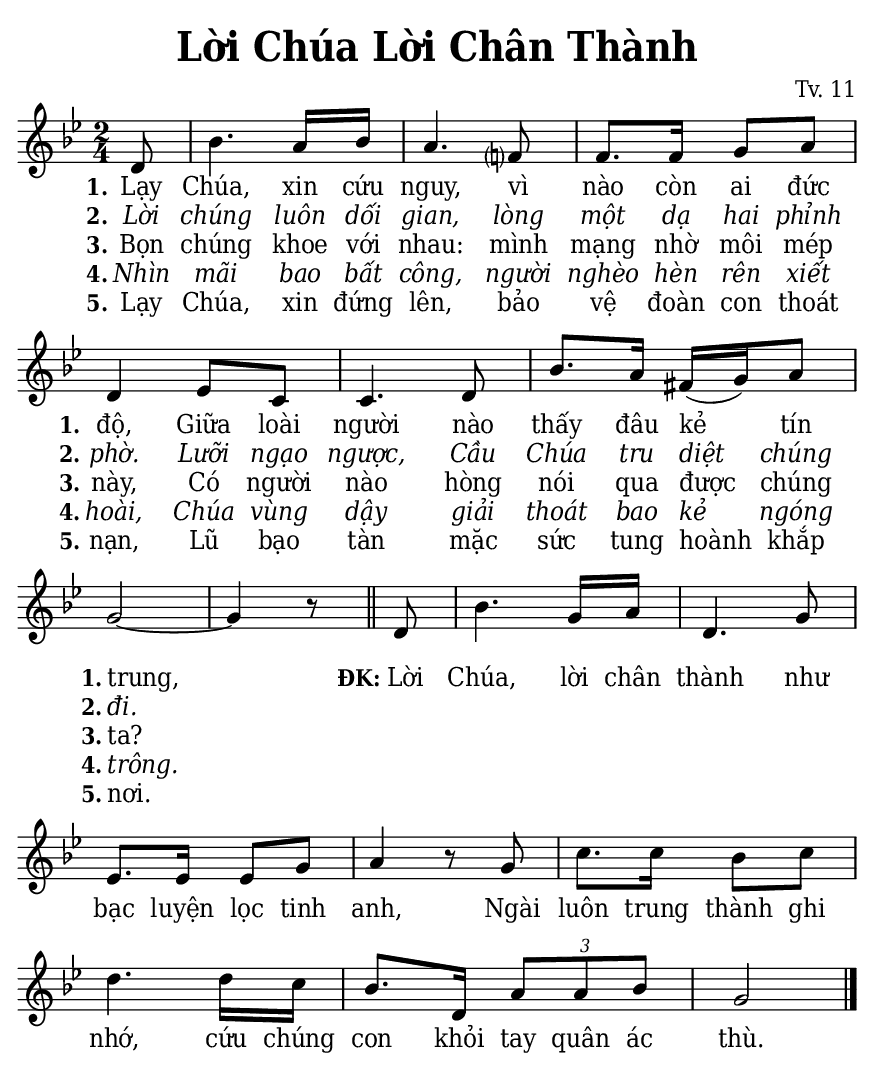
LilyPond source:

% Cài đặt chung\
\version "2.22.1"
\include "english.ly"

\header {
  title = \markup { \fontsize #1 "Lời Chúa Lời Chân Thành" }
  composer = "Tv. 11"
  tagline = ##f
}

% Nhạc phiên khúc
nhacPhienKhucSop = \relative c' {
  \partial 8 d8 |
  bf'4. a16 bf |
  a4. f!?8 |
  f8. f16 g8 a |
  d,4 ef8 c |
  c4. d8 |
  bf'8. a16 fs (g) a8 |
  g2 ~ |
  g4 r8 \bar "||"
  
  <> \tweak extra-offset #'(-5.5 . -2.5) _\markup { \bold "ĐK:" }
  d8 |
  bf'4. g16 a |
  d,4. g8 |
  ef8. ef16 ef8 g |
  a4 r8 g |
  c8. c16 bf8 c |
  d4. d16 c |
  bf8. d,16 \tuplet 3/2 { a'8 a bf } |
  g2 \bar "|."
}

nhacPhienKhucAlto = \relative c' {
  
}

% Lời phiên khúc
loiPhienKhucSop = \lyrics {
  <<
    {
      \set stanza = "1."
      Lạy Chúa, xin cứu nguy,
      vì nào còn ai đức độ,
      Giữa loài người nào thấy đâu kẻ tín trung,
    }
    \new Lyrics {
	    \set associatedVoice = "beSop"
	    \set stanza = "2."
      \override Lyrics.LyricText.font-shape = #'italic
	    Lời chúng luôn dối gian,
	    lòng một dạ hai phỉnh phờ.
	    Lưỡi ngạo ngược,
	    Cầu Chúa tru diệt chúng đi.
    }
    \new Lyrics {
	    \set associatedVoice = "beSop"
	    \set stanza = "3."
	    Bọn chúng khoe với nhau:
	    mình mạng nhờ môi mép này,
	    Có người nào hòng nói qua được chúng ta?
    }
    \new Lyrics {
	    \set associatedVoice = "beSop"
	    \set stanza = "4."
      \override Lyrics.LyricText.font-shape = #'italic
	    Nhìn mãi bao bất công,
	    người nghèo hèn rên xiết hoài,
	    Chúa vùng dậy giải thoát bao kẻ ngóng trông.
    }
    \new Lyrics {
	    \set associatedVoice = "beSop"
	    \set stanza = "5."
	    Lạy Chúa, xin đứng lên,
	    bảo vệ đoàn con thoát nạn,
	    Lũ bạo tàn mặc sức tung hoành khắp nơi.
    }
  >>
  %\set stanza = "ĐK:"
  \set stanza = ""
  Lời Chúa, lời chân thành như bạc luyện lọc tinh anh,
  Ngài luôn trung thành ghi nhớ,
  cứu chúng con khỏi tay quân ác thù.
}

% Dàn trang
\paper {
  #(set-paper-size "a5")
  top-margin = 3\mm
  bottom-margin = 3\mm
  left-margin = 3\mm
  right-margin = 3\mm
  indent = #0
  #(define fonts
	 (make-pango-font-tree "Deja Vu Serif Condensed"
	 		       "Deja Vu Serif Condensed"
			       "Deja Vu Serif Condensed"
			       (/ 20 20)))
  print-page-number = ##f
  system-system-spacing = #'((basic-distance . 0.1) (padding . 2))
}

TongNhip = {
  \key bf \major \time 2/4
  \set Timing.beamExceptions = #'()
  \set Timing.baseMoment = #(ly:make-moment 1/4)
}

% mã nguồn cho những chức năng chưa hỗ trợ trong phiên bản lilypond hiện tại
% cung cấp bởi cộng đồng lilypond khi gửi email đến lilypond-user@gnu.org
% Đổi kích thước nốt cho bè phụ
notBePhu =
#(define-music-function (font-size music) (number? ly:music?)
   (for-some-music
     (lambda (m)
       (if (music-is-of-type? m 'rhythmic-event)
           (begin
             (set! (ly:music-property m 'tweaks)
                   (cons `(font-size . ,font-size)
                         (ly:music-property m 'tweaks)))
             #t)
           #f))
     music)
   music)

% in số phiên khúc trên mỗi dòng
#(define (add-grob-definition grob-name grob-entry)
    (set! all-grob-descriptions
          (cons ((@@ (lily) completize-grob-entry)
                 (cons grob-name grob-entry))
                all-grob-descriptions)))

#(add-grob-definition
   'StanzaNumberSpanner
   `((direction . ,LEFT)
     (font-series . bold)
     (padding . 0.5)
     (side-axis . ,X)
     (stencil . ,ly:text-interface::print)
     (X-offset . ,ly:side-position-interface::x-aligned-side)
     (Y-extent . ,grob::always-Y-extent-from-stencil)
     (meta . ((class . Spanner)
              (interfaces . (font-interface
                             side-position-interface
                             stanza-number-interface
                             text-interface))))))

\layout {
   \context {
     \Global
     \grobdescriptions #all-grob-descriptions
   }
   \context {
     \Score
     \remove Stanza_number_align_engraver
     \consists
       #(lambda (context)
          (let ((texts '())
                (syllables '()))
            (make-engraver
             (acknowledgers
              ((stanza-number-interface engraver grob source-engraver)
                 (set! texts (cons grob texts)))
              ((lyric-syllable-interface engraver grob source-engraver)
                 (set! syllables (cons grob syllables))))
             ((stop-translation-timestep engraver)
                (for-each
                 (lambda (text)
                   (for-each
                    (lambda (syllable)
                      (ly:pointer-group-interface::add-grob text
'side-support-elements syllable))
                    syllables))
                 texts)
                (set! syllables '())))))
   }
   \context {
     \Lyrics
     \remove Stanza_number_engraver
     \consists
       #(lambda (context)
          (let ((text #f)
                (last-stanza #f))
            (make-engraver
             ((process-music engraver)
                (let ((stanza (ly:context-property context 'stanza #f)))
                  (if (and stanza (not (equal? stanza last-stanza)))
                      (let ((column (ly:context-property context
'currentCommandColumn)))
                        (set! last-stanza stanza)
                        (if text
                            (ly:spanner-set-bound! text RIGHT column))

                        (set! text (ly:engraver-make-grob engraver
'StanzaNumberSpanner '()))
                        (ly:grob-set-property! text 'text stanza)
                        (ly:spanner-set-bound! text LEFT column)))))
             ((finalize engraver)
                (if text
                    (let ((column (ly:context-property context
'currentCommandColumn)))
                      (ly:spanner-set-bound! text RIGHT column)))))))
     \override StanzaNumberSpanner.horizon-padding = 10000
   }
}
% kết thúc mã nguồn

\score {
  \new ChoirStaff <<
    \new Staff \with {
        \consists "Merge_rests_engraver"
        printPartCombineTexts = ##f
      }
      <<
      \new Voice \TongNhip \partCombine 
        \nhacPhienKhucSop
        \notBePhu -1 { \nhacPhienKhucAlto }
      \new NullVoice = beSop \nhacPhienKhucSop
      \new Lyrics \lyricsto beSop \loiPhienKhucSop
      >>
  >>
  \layout {
    \override Lyrics.LyricSpace.minimum-distance = #1.5
    \override Score.BarNumber.break-visibility = ##(#f #f #f)
    \override Score.SpacingSpanner.uniform-stretching = ##t
  } 
}
